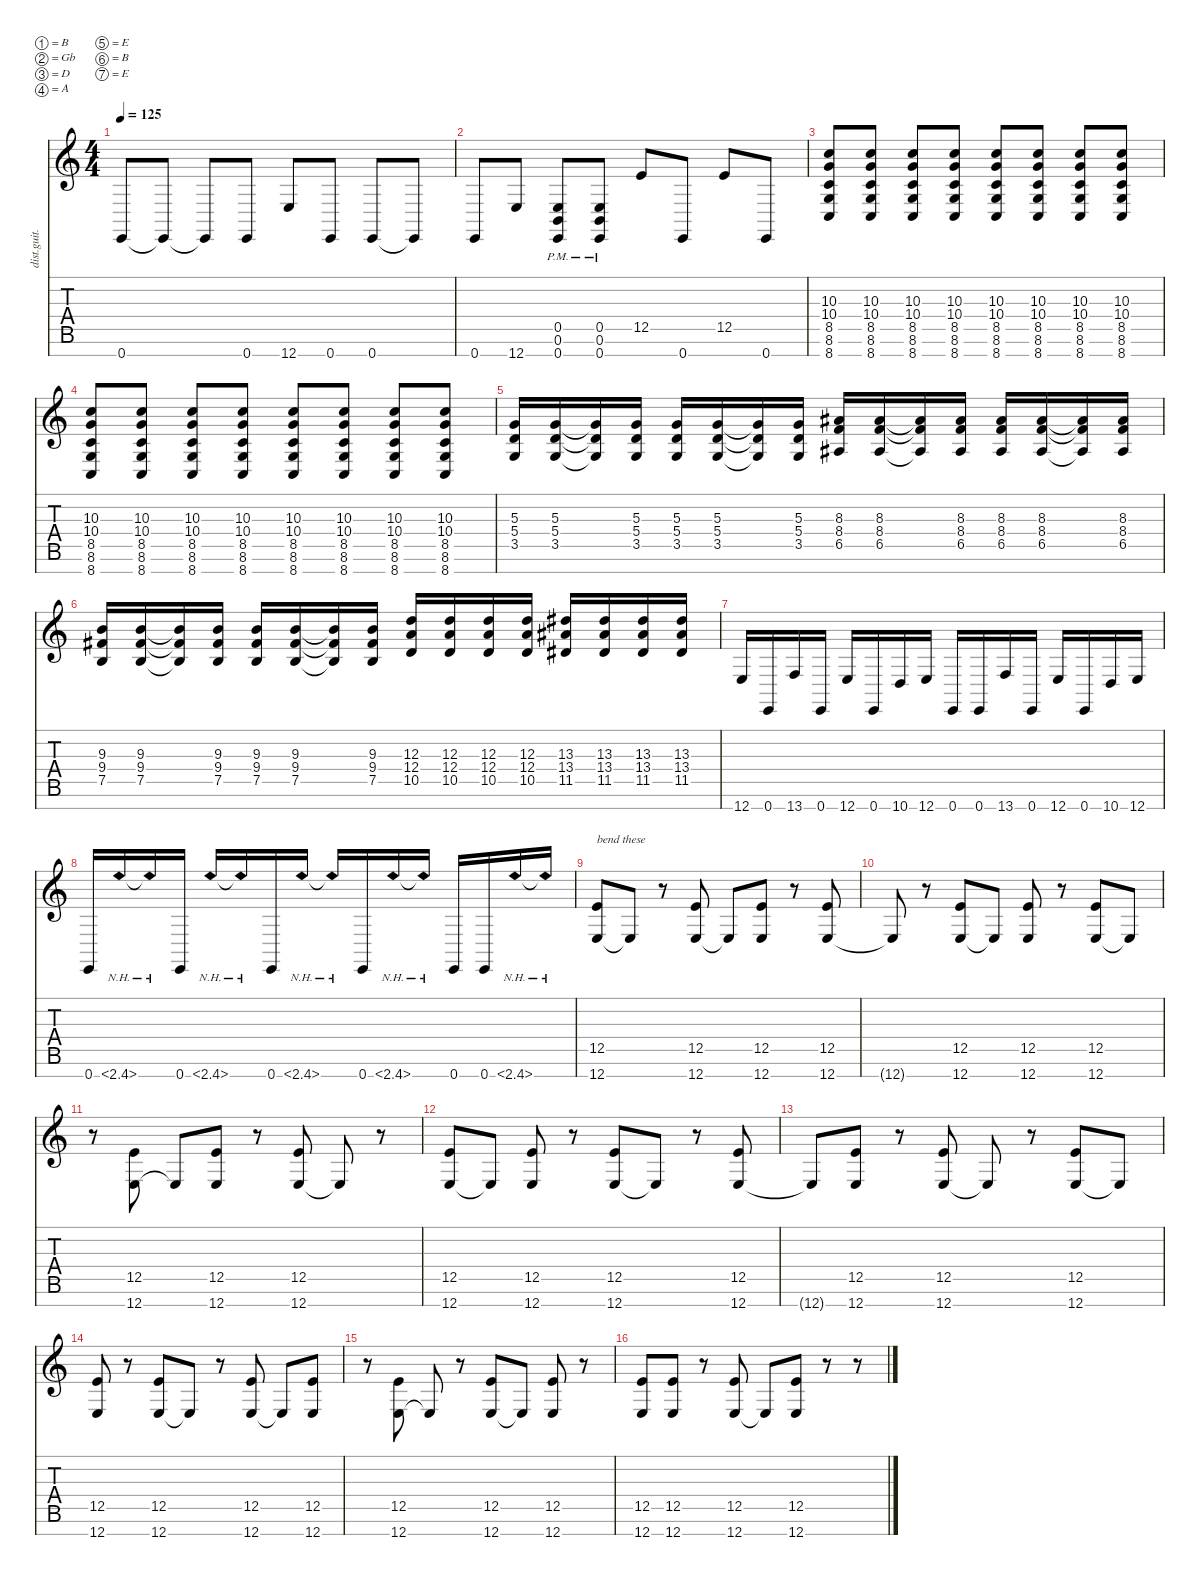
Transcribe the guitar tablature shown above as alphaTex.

\defaultSystemsLayout 4
\hideDynamics
\bracketExtendMode nobrackets
\otherSystemsTrackNameOrientation horizontal
\track ("riff" "dist.guit.") {instrument distortionguitar}
\staff {score tabs}
\tuning (B3 Gb3 D3 A2 E2 B1 E1)
\ts (4 4)
\tempo 125
\clef g2
\ks c
0.7.8{dy mf beam Up} 0.7{t}.8{beam Up} 0.7{t}.8{beam Up} 0.7.8{beam Up} 12.7.8{beam Up} 0.7.8{beam Up} 0.7.8{beam Up} 0.7{t}.8{beam Up} |
0.7.8{beam Up} 12.7.8{beam Up} (0.7{pm} 0.6{pm} 0.5{pm}).8{beam Up} (0.7{pm} 0.5{pm} 0.6{pm}).8{beam Up} 12.5.8{beam Up} 0.7.8{beam Up} 12.5.8{beam Up} 0.7.8{beam Up} |
(8.6 10.4 8.5 8.7 10.3).8{beam Up} (8.6 10.4 8.5 8.7 10.3).8{beam Up} (8.6 10.4 8.5 8.7 10.3).8{beam Up} (8.6 10.4 8.5 8.7 10.3).8{beam Up} (8.6 10.4 8.5 8.7 10.3).8{beam Up} (8.6 10.4 8.5 8.7 10.3).8{beam Up} (8.6 10.4 8.5 8.7 10.3).8{beam Up} (8.6 10.4 8.5 8.7 10.3).8{beam Up} |
(8.6 10.4 8.5 8.7 10.3).8{beam Up} (8.6 10.4 8.5 8.7 10.3).8{beam Up} (8.6 10.4 8.5 8.7 10.3).8{beam Up} (8.6 10.4 8.5 8.7 10.3).8{beam Up} (8.6 10.4 8.5 8.7 10.3).8{beam Up} (8.6 8.5 10.4 8.7 10.3).8{beam Up} (8.6 10.4 8.5 8.7 10.3).8{beam Up} (8.6 8.5 10.4 8.7 10.3).8{beam Up} |
(3.5 5.4 5.3).16{beam Up} (3.5 5.3 5.4).16{beam Up} (3.5{t} 5.3{t} 5.4{t}).16{beam Up} (3.5 5.4 5.3).16{beam Up} (3.5 5.3 5.4).16{beam Up} (3.5 5.4 5.3).16{beam Up} (3.5{t} 5.4{t} 5.3{t}).16{beam Up} (3.5 5.3 5.4).16{beam Up} (6.5{acc #} 8.3{acc #} 8.4).16{beam Up} (6.5{acc #} 8.3{acc #} 8.4).16{beam Up} (6.5{t acc #} 8.3{t acc #} 8.4{t}).16{beam Up} (6.5{acc #} 8.4 8.3{acc #}).16{beam Up} (6.5{acc #} 8.3{acc #} 8.4).16{beam Up} (6.5{acc #} 8.4 8.3{acc #}).16{beam Up} (6.5{t acc #} 8.4{t} 8.3{t acc #}).16{beam Up} (6.5{acc #} 8.3{acc #} 8.4).16{beam Up} |
(7.5 9.4{acc #} 9.3).16{beam Up} (7.5 9.3 9.4{acc #}).16{beam Up} (7.5{t} 9.3{t} 9.4{t acc #}).16{beam Up} (7.5 9.4{acc #} 9.3).16{beam Up} (7.5 9.3 9.4{acc #}).16{beam Up} (7.5 9.4{acc #} 9.3).16{beam Up} (7.5{t} 9.4{t acc #} 9.3{t}).16{beam Up} (7.5 9.3 9.4{acc #}).16{beam Up} (10.5 12.4 12.3).16{beam Up} (10.5 12.3 12.4).16{beam Up} (10.5 12.4 12.3).16{beam Up} (10.5 12.3 12.4).16{beam Up} (11.5{acc #} 13.4{acc #} 13.3{acc #}).16{beam Up} (11.5{acc #} 13.3{acc #} 13.4{acc #}).16{beam Up} (11.5{acc #} 13.4{acc #} 13.3{acc #}).16{beam Up} (11.5{acc #} 13.3{acc #} 13.4{acc #}).16{beam Up} |
12.7.16{beam Up} 0.7.16{beam Up} 13.7.16{beam Up} 0.7.16{beam Up} 12.7.16{beam Up} 0.7.16{beam Up} 10.7.16{beam Up} 12.7.16{beam Up} 0.7.16{beam Up} 0.7.16{beam Up} 13.7.16{beam Up} 0.7.16{beam Up} 12.7.16{beam Up} 0.7.16{beam Up} 10.7.16{beam Up} 12.7.16{beam Up} |
0.7.16{beam Up} 2.7{nh acc #}.16{beam Up} 2.7{nh t acc #}.16{beam Up} 0.7.16{beam Up} 2.7{nh acc #}.16{beam Up} 2.7{nh t acc #}.16{beam Up} 0.7.16{beam Up} 2.7{nh acc #}.16{beam Up} 2.7{nh t acc #}.16{beam Up} 0.7.16{beam Up} 2.7{nh acc #}.16{beam Up} 2.7{nh t acc #}.16{beam Up} 0.7.16{beam Up} 0.7.16{beam Up} 2.7{nh acc #}.16{beam Up} 2.7{nh t acc #}.16{beam Up} |
(12.7 12.5).8{txt "bend these" beam Up} 12.7{t}.8{beam Up} r.8{beam Up} (12.7 12.5).8{beam Up} 12.7{t}.8{beam Up} (12.7 12.5).8{beam Up} r.8{beam Up} (12.7 12.5).8{beam Up} |
12.7{t}.8{beam Up} r.8{beam Up} (12.7 12.5).8{beam Up} 12.7{t}.8{beam Up} (12.7 12.5).8{beam Up} r.8{beam Up} (12.7 12.5).8{beam Up} 12.7{t}.8{beam Up} |
r.8{beam Down} (12.7 12.5).8{beam Up} 12.7{t}.8{beam Up} (12.7 12.5).8{beam Up} r.8{beam Up} (12.7 12.5).8{beam Up} 12.7{t}.8{beam Up} r.8{beam Up} |
(12.7 12.5).8{beam Up} 12.7{t}.8{beam Up} (12.7 12.5).8{beam Up} r.8{beam Up} (12.7 12.5).8{beam Up} 12.7{t}.8{beam Up} r.8{beam Up} (12.7 12.5).8{beam Up} |
12.7{t}.8{beam Up} (12.7 12.5).8{beam Up} r.8{beam Up} (12.7 12.5).8{beam Up} 12.7{t}.8{beam Up} r.8{beam Up} (12.7 12.5).8{beam Up} 12.7{t}.8{beam Up} |
(12.7 12.5).8{beam Up} r.8{beam Up} (12.7 12.5).8{beam Up} 12.7{t}.8{beam Up} r.8{beam Up} (12.7 12.5).8{beam Up} 12.7{t}.8{beam Up} (12.7 12.5).8{beam Up} |
r.8{beam Down} (12.7 12.5).8{beam Up} 12.7{t}.8{beam Up} r.8{beam Up} (12.7 12.5).8{beam Up} 12.7{t}.8{beam Up} (12.7 12.5).8{beam Up} r.8{beam Up} |
(12.7 12.5).8{beam Up} (12.7 12.5).8{beam Up} r.8{beam Up} (12.7 12.5).8{beam Up} 12.7{t}.8{beam Up} (12.7 12.5).8{beam Up} r.8{beam Up} r.8{beam Up}
